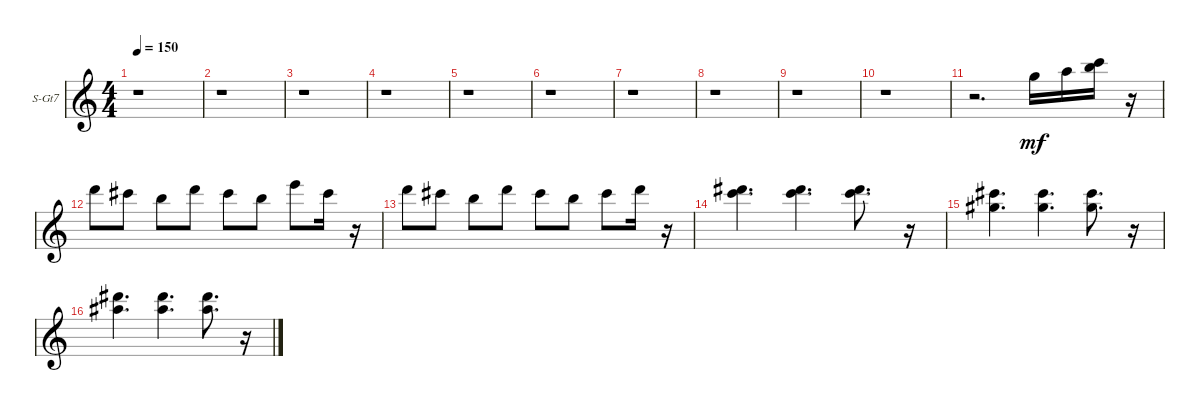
\bracketExtendMode groupsimilarinstruments
\firstSystemTrackNameOrientation horizontal
\otherSystemsTrackNameOrientation horizontal
\track ("Xylophone" "S-Gt7") {instrument violin}
\staff {score}
\tuning (E4 B3 G3 D3 A2 E2 B1)
\displaytranspose 12
\ts (4 4)
\tempo 150
\clef g2
\ks c
r.1{dy mf} |
r.1 |
r.1 |
r.1 |
r.1 |
r.1 |
r.1 |
r.1 |
r.1 |
r.1 |
r.2{d} 3.1.16 5.1.16 (7.1 13.2).16 r.16 |
10.1.8 9.1.8 7.1.8 10.1.8 9.1.8 7.1.8 12.1.8 9.1.16 r.16 |
10.1.8 9.1.8 7.1.8 10.1.8 9.1.8 7.1.8 9.1.8 10.1.16 r.16 |
(11.1 13.2).4{d} (11.1 13.2).4{d} (8.1 16.2).8{d} r.16 |
(4.1 14.2).4{d} (4.1 14.2).4{d} (4.1 14.2).8{d} r.16 |
(11.1 11.2).4{d} (6.1 16.2).4{d} (6.1 16.2).8{d} r.16
